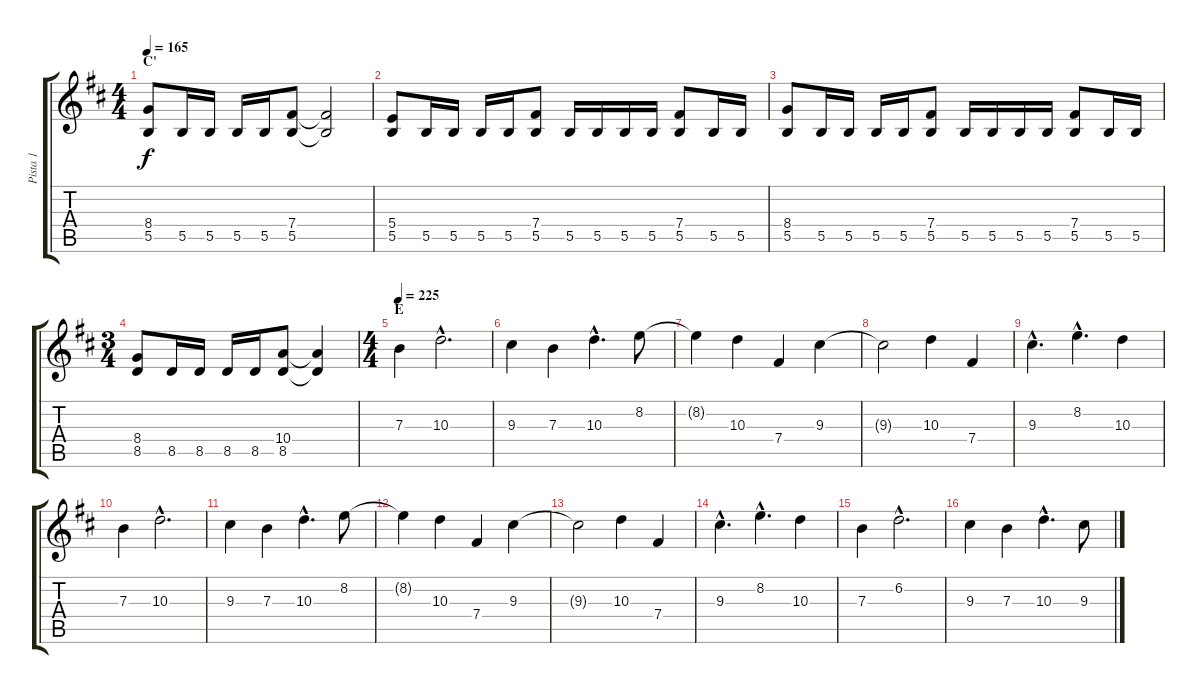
\track ("Pista 1" "Pista 1") {instrument distortionguitar}
\staff {score tabs}
\tuning (Db4 Ab3 E3 B2 Gb2 Db2) {hide}
\ts (4 4)
\section ("" "C'")
\tempo 165
\clef g2
\ks d
(8.4 5.5).8{dy f} 5.5.16 5.5.16 5.5.16 5.5.16 (7.4 5.5).8 (7.4{t} 5.5{t}).2 |
(5.4 5.5).8 5.5.16 5.5.16 5.5.16 5.5.16 (7.4 5.5).8 5.5.16 5.5.16 5.5.16 5.5.16 (7.4 5.5).8 5.5.16 5.5.16 |
(8.4 5.5).8 5.5.16 5.5.16 5.5.16 5.5.16 (7.4 5.5).8 5.5.16 5.5.16 5.5.16 5.5.16 (7.4 5.5).8 5.5.16 5.5.16 |
\ts (3 4)
(8.4 8.5).8 8.5.16 8.5.16 8.5.16 8.5.16 (10.4 8.5).8 (10.4{t} 8.5{t}).4 |
\ts (4 4)
\section ("" "E")
\tempo 225
7.3.4 10.3{hac}.2{d} |
9.3.4 7.3.4 10.3{hac}.4{d} 8.2.8 |
8.2{t}.4 10.3.4 7.4.4 9.3.4 |
9.3{t}.2 10.3.4 7.4.4 |
9.3{hac}.4{d} 8.2{hac}.4{d} 10.3.4 |
7.3.4 10.3{hac}.2{d} |
9.3.4 7.3.4 10.3{hac}.4{d} 8.2.8 |
8.2{t}.4 10.3.4 7.4.4 9.3.4 |
9.3{t}.2 10.3.4 7.4.4 |
9.3{hac}.4{d} 8.2{hac}.4{d} 10.3.4 |
7.3.4 6.2{hac}.2{d} |
9.3.4 7.3.4 10.3{hac}.4{d} 9.3.8
